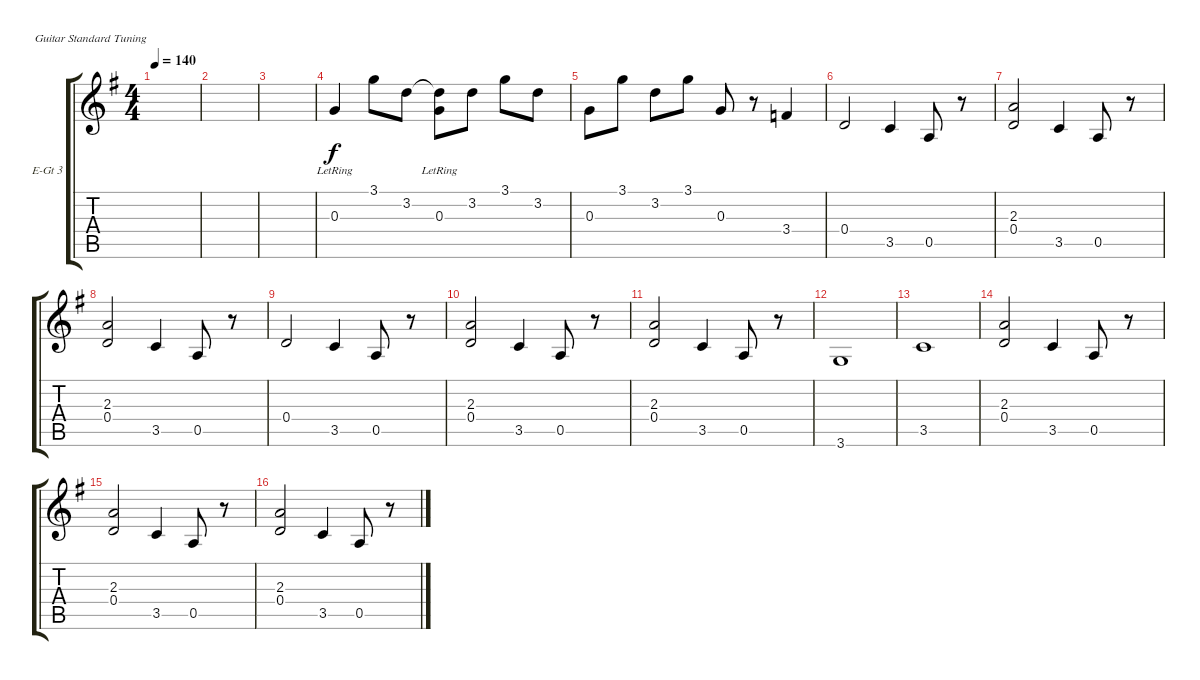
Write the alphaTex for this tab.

\defaultSystemsLayout 4
\bracketExtendMode groupsimilarinstruments
\firstSystemTrackNameOrientation horizontal
\otherSystemsTrackNameOrientation horizontal
\track ("Guitar 3" "E-Gt 3") {instrument electricguitarclean}
\staff {score tabs}
\tuning (E4 B3 G3 D3 A2 E2)
\ts (4 4)
\tempo 140
\clef g2
\scale
0.513944
\ks g
|
\scale
0.243028 |
\scale
0.243028 |
0.3{lr}.4 3.1.8 3.2.8 (3.2{t} 0.3{lr}).8 3.2.8 3.1.8 3.2.8 |
0.3.8 3.1.8 3.2.8 3.1.8 0.3.8 r.8 3.4.4 |
0.4.2 3.5.4 0.5.8 r.8 |
(2.3 0.4).2 3.5.4 0.5.8 r.8 |
(2.3 0.4).2 3.5.4 0.5.8 r.8 |
0.4.2 3.5.4 0.5.8 r.8 |
(2.3 0.4).2 3.5.4 0.5.8 r.8 |
(2.3 0.4).2 3.5.4 0.5.8 r.8 |
3.6.1 |
3.5.1 |
(0.4 2.3).2 3.5.4 0.5.8 r.8 |
(2.3 0.4).2 3.5.4 0.5.8 r.8 |
(2.3 0.4).2 3.5.4 0.5.8 r.8
